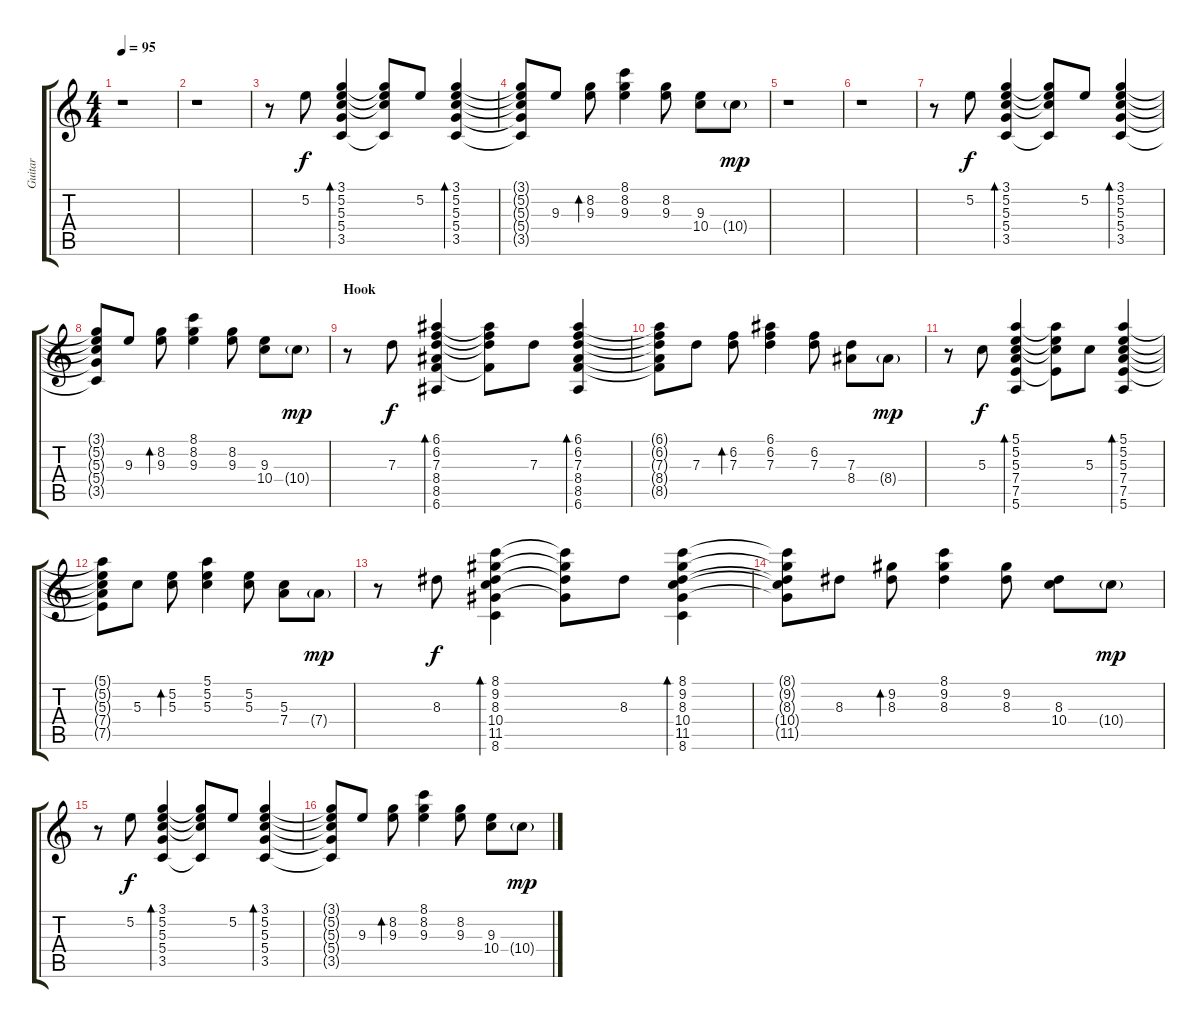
\track ("Guitar" "Guitar") {instrument acousticguitarsteel}
\staff {score tabs}
\tuning (E4 B3 G3 D3 A2 E2) {hide}
\ts (4 4)
\tempo 95
\clef g2
\ks c
r.1{dy mp} |
r.1 |
r.8 5.2.8{dy f} (3.1 5.2 5.3 5.4 3.5).4{bd 60} (3.1{t} 5.2{t} 5.3{t} 3.5{t}).8 5.2.8 (3.1 5.2 5.3 5.4 3.5).4{bd 60} |
(3.1{t} 5.2{t} 5.3{t} 5.4{t} 3.5{t}).8 9.3.8 (8.2 9.3).8{bd 60} (8.1 8.2 9.3).4 (8.2 9.3).8 (9.3 10.4).8 10.4{g}.8{dy mp} |
r.1 |
r.1 |
r.8 5.2.8{dy f} (3.1 5.2 5.3 5.4 3.5).4{bd 60} (3.1{t} 5.2{t} 5.3{t} 3.5{t}).8 5.2.8 (3.1 5.2 5.3 5.4 3.5).4{bd 60} |
(3.1{t} 5.2{t} 5.3{t} 5.4{t} 3.5{t}).8 9.3.8 (8.2 9.3).8{bd 60} (8.1 8.2 9.3).4 (8.2 9.3).8 (9.3 10.4).8 10.4{g}.8{dy mp} |
\section ("" "Hook")
r.8 7.3.8{dy f} (6.1 6.2 7.3 8.4 8.5 6.6).4{bd 60} (6.1{t} 6.2{t} 7.3{t} 8.5{t}).8 7.3.8 (6.1 6.2 7.3 8.4 8.5 6.6).4{bd 60} |
(6.1{t} 6.2{t} 7.3{t} 8.4{t} 8.5{t}).8 7.3.8 (6.2 7.3).8{bd 60} (6.1 6.2 7.3).4 (6.2 7.3).8 (7.3 8.4).8 8.4{g}.8{dy mp} |
r.8 5.3.8{dy f} (5.1 5.2 5.3 7.4 7.5 5.6).4{bd 60} (5.1{t} 5.2{t} 5.3{t} 7.5{t}).8 5.3.8 (5.1 5.2 5.3 7.4 7.5 5.6).4{bd 60} |
(5.1{t} 5.2{t} 5.3{t} 7.4{t} 7.5{t}).8 5.3.8 (5.2 5.3).8{bd 60} (5.1 5.2 5.3).4 (5.2 5.3).8 (5.3 7.4).8 7.4{g}.8{dy mp} |
r.8 8.3.8{dy f} (8.1 9.2 8.3 10.4 11.5 8.6).4{bd 60} (8.1{t} 9.2{t} 8.3{t} 11.5{t}).8 8.3.8 (8.1 9.2 8.3 10.4 11.5 8.6).4{bd 60} |
(8.1{t} 9.2{t} 8.3{t} 10.4{t} 11.5{t}).8 8.3.8 (9.2 8.3).8{bd 60} (8.1 9.2 8.3).4 (9.2 8.3).8 (8.3 10.4).8 10.4{g}.8{dy mp} |
r.8 5.2.8{dy f} (3.1 5.2 5.3 5.4 3.5).4{bd 60} (3.1{t} 5.2{t} 5.3{t} 3.5{t}).8 5.2.8 (3.1 5.2 5.3 5.4 3.5).4{bd 60} |
(3.1{t} 5.2{t} 5.3{t} 5.4{t} 3.5{t}).8 9.3.8 (8.2 9.3).8{bd 60} (8.1 8.2 9.3).4 (8.2 9.3).8 (9.3 10.4).8 10.4{g}.8{dy mp}
